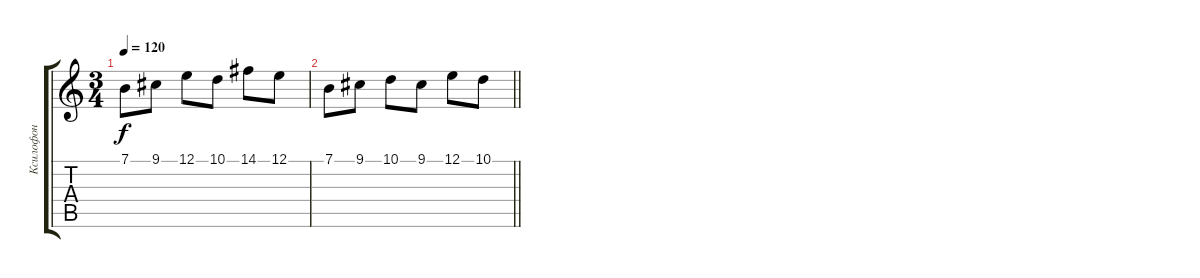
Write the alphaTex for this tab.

\track ("Ксилофон" "Ксилофон") {instrument vibraphone}
\staff {score tabs}
\tuning (E4 B3 G3 D3 A2 E2) {hide}
\ts (3 4)
\tempo 120
\clef g2
\ks c
7.1.8{dy f instrument vibraphone} 9.1.8 12.1.8 10.1.8 14.1.8 12.1.8 |
\barLineRight lightlight
7.1.8 9.1.8 10.1.8 9.1.8 12.1.8 10.1.8
